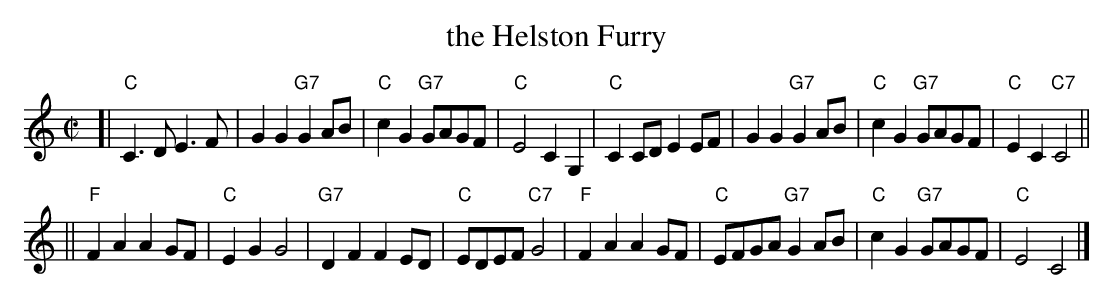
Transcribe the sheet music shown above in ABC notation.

X:1
T: the Helston Furry
M: C|
L: 1/8
K: C
[| "C"C3D  E3F  | G2G2 "G7"G2AB | "C"c2G2 "G7"GAGF | "C"E4 C2G,2 \
|  "C"C2CD E2EF | G2G2 "G7"G2AB | "C"c2G2 "G7"GAGF | "C"E2C2 "C7"C4 ||
|| "F"F2A2 A2GF | "C"E2G2 G4   | "G7"D2F2 F2ED | "C"EDEF "C7"G4 \
|  "F"F2A2 A2GF | "C"EFGA "G7"G2AB | "C"c2G2 "G7"GAGF | "C"E4 C4 |]
